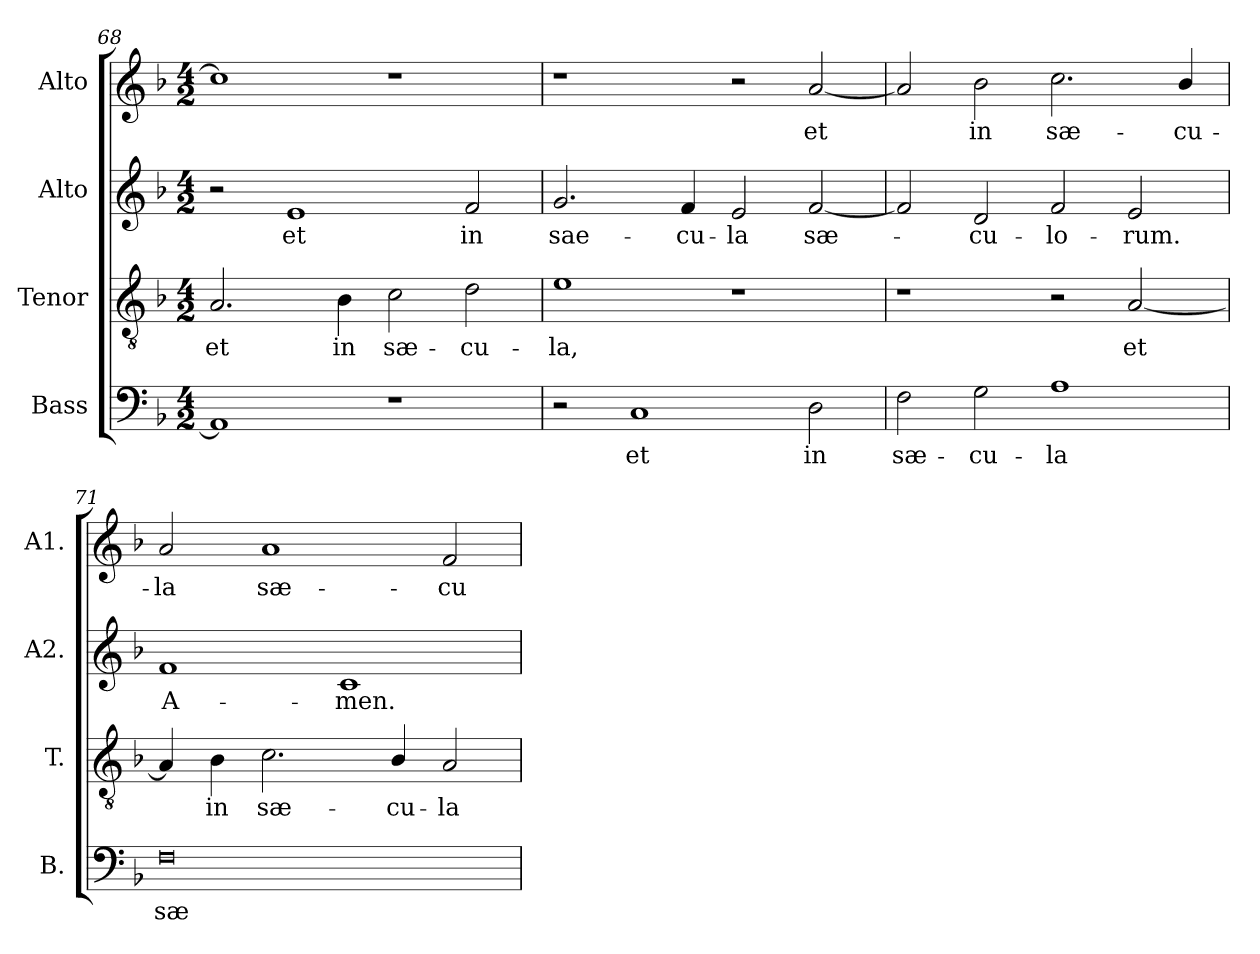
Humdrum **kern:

**kern	**text	**kern	**text	**kern	**text	**kern	**text
*part4	*part4	*part3	*part3	*part2	*part2	*part1	*part1
*staff4	*staff4	*staff3	*staff3	*staff2	*staff2	*staff1	*staff1
*I"Bass	*	*I"Tenor	*	*I"Alto	*	*I"Alto	*
*I'B.	*	*I'T.	*	*I'A2.	*	*I'A1.	*
!!LO:LB:g=z
*clefF4	*	*clefGv2	*	*clefG2	*	*clefG2	*
*	*	*ITrd7c12	*	*	*	*	*
*k[b-]	*	*k[b-]	*	*k[b-]	*	*k[b-]	*
*F:	*	*F:	*	*F:	*	*F:	*
*M4/2	*	*M4/2	*	*M4/2	*	*M4/2	*
=68	=68	=68	=68	=68	=68	=68	=68
!	!	!	!LO:LY:b:color=#000000	!	!	!	!
1AAi]	.	2.AAi/	et	2r	.	1cc#i]	.
!	!	!	!	!	!LO:LY:b:color=#000000	!	!
.	.	.	.	1ei	et	.	.
!	!	!	!LO:LY:b:color=#000000	!	!	!	!
.	.	4BB-i\	in	.	.	.	.
!	!	!	!LO:LY:b:color=#000000	!	!	!	!
1r	.	2Ci\	sæ-	.	.	1r	.
!	!	!	!LO:LY:b:color=#000000	!	!	!	!
!	!	!	!	!	!LO:LY:b:color=#000000	!	!
.	.	2Di\	-cu-	2fi/	in	.	.
=69	=69	=69	=69	=69	=69	=69	=69
!	!	!	!LO:LY:b:color=#000000	!	!	!	!
!	!	!	!	!	!LO:LY:b:color=#000000	!	!
2r	.	1Ei	-la,	2.gi/	sae-	1r	.
!	!LO:LY:b:color=#000000	!	!	!	!	!	!
1Ci	et	.	.	.	.	.	.
!	!	!	!	!	!LO:LY:b:color=#000000	!	!
.	.	.	.	4fi/	-cu-	.	.
!	!	!	!	!	!LO:LY:b:color=#000000	!	!
.	.	1r	.	2ei/	-la	2r	.
!	!LO:LY:b:color=#000000	!	!	!	!	!	!
!	!	!	!	!	!LO:LY:b:color=#000000	!	!
!	!	!	!	!	!	!	!LO:LY:b:color=#000000
2Di\	in	.	.	[2fi/	sæ-	[2ai/	et
=70	=70	=70	=70	=70	=70	=70	=70
!	!LO:LY:b:color=#000000	!	!	!	!	!	!
2Fi\	sæ-	1r	.	2fi/]	.	2ai/]	.
!	!LO:LY:b:color=#000000	!	!	!	!	!	!
!	!	!	!	!	!LO:LY:b:color=#000000	!	!
!	!	!	!	!	!	!	!LO:LY:b:color=#000000
2Gi\	-cu-	.	.	2di/	-cu-	2b-i\	in
!	!LO:LY:b:color=#000000	!	!	!	!	!	!
!	!	!	!	!	!LO:LY:b:color=#000000	!	!
!	!	!	!	!	!	!	!LO:LY:b:color=#000000
1Ai	-la	2r	.	2fi/	-lo-	2.cci\	sæ-
!	!	!	!LO:LY:b:color=#000000	!	!	!	!
!	!	!	!	!	!LO:LY:b:color=#000000	!	!
.	.	[2AAi/	et	2ei/	-rum.	.	.
!	!	!	!	!	!	!	!LO:LY:b:color=#000000
.	.	.	.	.	.	4b-i/	-cu-
=71	=71	=71	=71	=71	=71	=71	=71
!	!LO:LY:b:color=#000000	!	!	!	!	!	!
!	!	!	!	!	!LO:LY:b:color=#000000	!	!
!	!	!	!	!	!	!	!LO:LY:b:color=#000000
0Fi	sæ-	4AAi/]	.	1fi	A-	2ai/	-la
!	!	!	!LO:LY:b:color=#000000	!	!	!	!
.	.	4BB-i\	in	.	.	.	.
!	!	!	!LO:LY:b:color=#000000	!	!	!	!
!	!	!	!	!	!	!	!LO:LY:b:color=#000000
.	.	2.Ci\	sæ-	.	.	1ai	sæ-
!	!	!	!	!	!LO:LY:b:color=#000000	!	!
.	.	.	.	1ci	-men.	.	.
!	!	!	!LO:LY:b:color=#000000	!	!	!	!
.	.	4BB-i/	-cu-	.	.	.	.
!	!	!	!LO:LY:b:color=#000000	!	!	!	!
!	!	!	!	!	!	!	!LO:LY:b:color=#000000
.	.	2AAi/	-la	.	.	2fi/	-cu-
=	=	=	=	=	=	=	=
*-	*-	*-	*-	*-	*-	*-	*-
